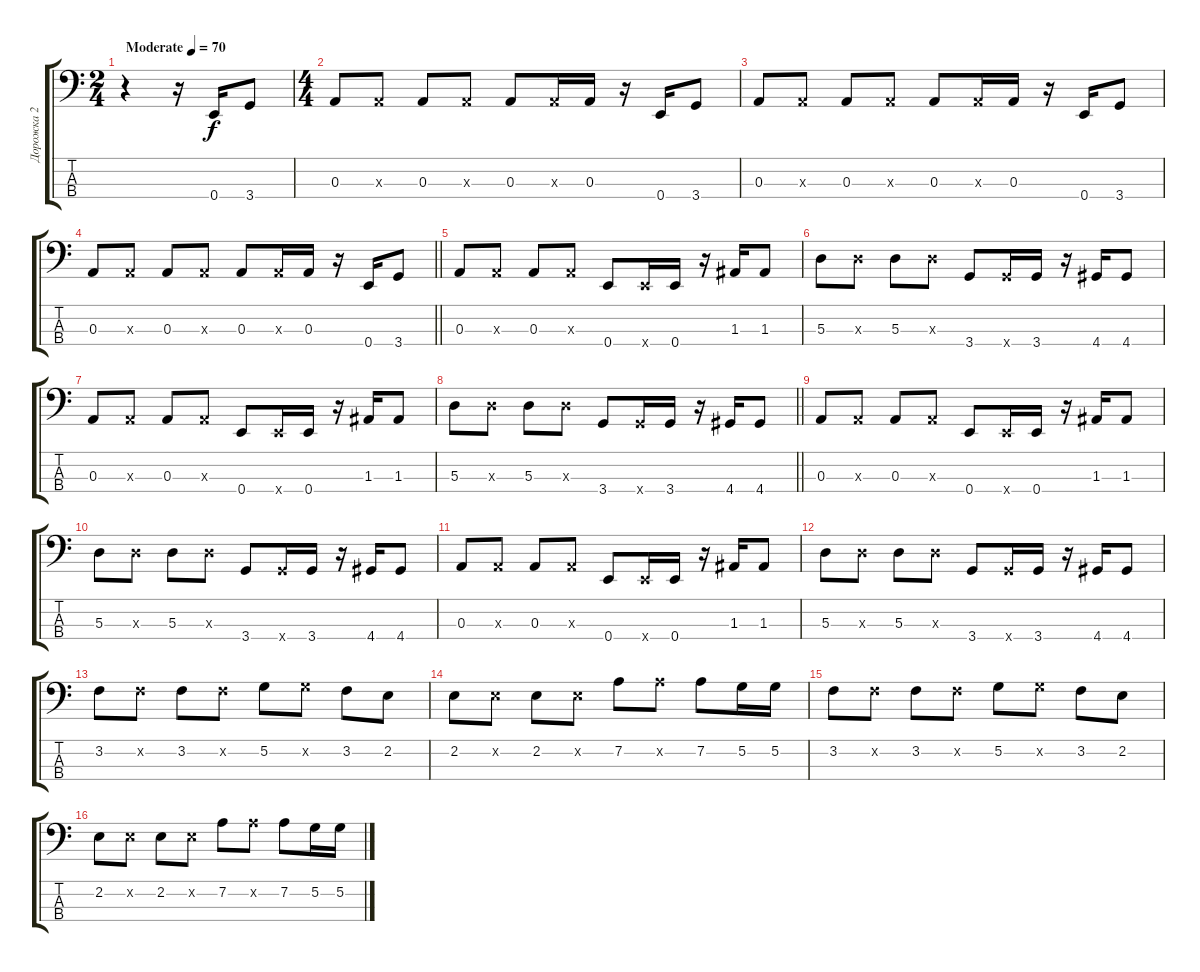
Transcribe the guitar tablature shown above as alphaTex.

\track ("Дорожка 2" "Дорожка 2") {instrument electricbassfinger}
\staff {score tabs}
\tuning (G2 D2 A1 E1) {hide}
\ts (2 4)
\tempo (70 "Moderate")
\clef f4
\ks c
r.4{dy f instrument electricbassfinger} r.16 0.4.16 3.4.8 |
\ts (4 4)
0.3.8 0.3{x}.8 0.3.8 0.3{x}.8 0.3.8 0.3{x}.16 0.3.16 r.16 0.4.16 3.4.8 |
0.3.8 0.3{x}.8 0.3.8 0.3{x}.8 0.3.8 0.3{x}.16 0.3.16 r.16 0.4.16 3.4.8 |
\barLineRight lightlight
0.3.8 0.3{x}.8 0.3.8 0.3{x}.8 0.3.8 0.3{x}.16 0.3.16 r.16 0.4.16 3.4.8 |
0.3.8 0.3{x}.8 0.3.8 0.3{x}.8 0.4.8 0.4{x}.16 0.4.16 r.16 1.3.16 1.3.8 |
5.3.8 5.3{x}.8 5.3.8 5.3{x}.8 3.4.8 3.4{x}.16 3.4.16 r.16 4.4.16 4.4.8 |
0.3.8 0.3{x}.8 0.3.8 0.3{x}.8 0.4.8 0.4{x}.16 0.4.16 r.16 1.3.16 1.3.8 |
\barLineRight lightlight
5.3.8 5.3{x}.8 5.3.8 5.3{x}.8 3.4.8 3.4{x}.16 3.4.16 r.16 4.4.16 4.4.8 |
0.3.8 0.3{x}.8 0.3.8 0.3{x}.8 0.4.8 0.4{x}.16 0.4.16 r.16 1.3.16 1.3.8 |
5.3.8 5.3{x}.8 5.3.8 5.3{x}.8 3.4.8 3.4{x}.16 3.4.16 r.16 4.4.16 4.4.8 |
0.3.8 0.3{x}.8 0.3.8 0.3{x}.8 0.4.8 0.4{x}.16 0.4.16 r.16 1.3.16 1.3.8 |
5.3.8 5.3{x}.8 5.3.8 5.3{x}.8 3.4.8 3.4{x}.16 3.4.16 r.16 4.4.16 4.4.8 |
3.2.8 3.2{x}.8 3.2.8 3.2{x}.8 5.2.8 5.2{x}.8 3.2.8 2.2.8 |
2.2.8 2.2{x}.8 2.2.8 2.2{x}.8 7.2.8 7.2{x}.8 7.2.8 5.2.16 5.2.16 |
3.2.8 3.2{x}.8 3.2.8 3.2{x}.8 5.2.8 5.2{x}.8 3.2.8 2.2.8 |
2.2.8 2.2{x}.8 2.2.8 2.2{x}.8 7.2.8 7.2{x}.8 7.2.8 5.2.16 5.2.16
